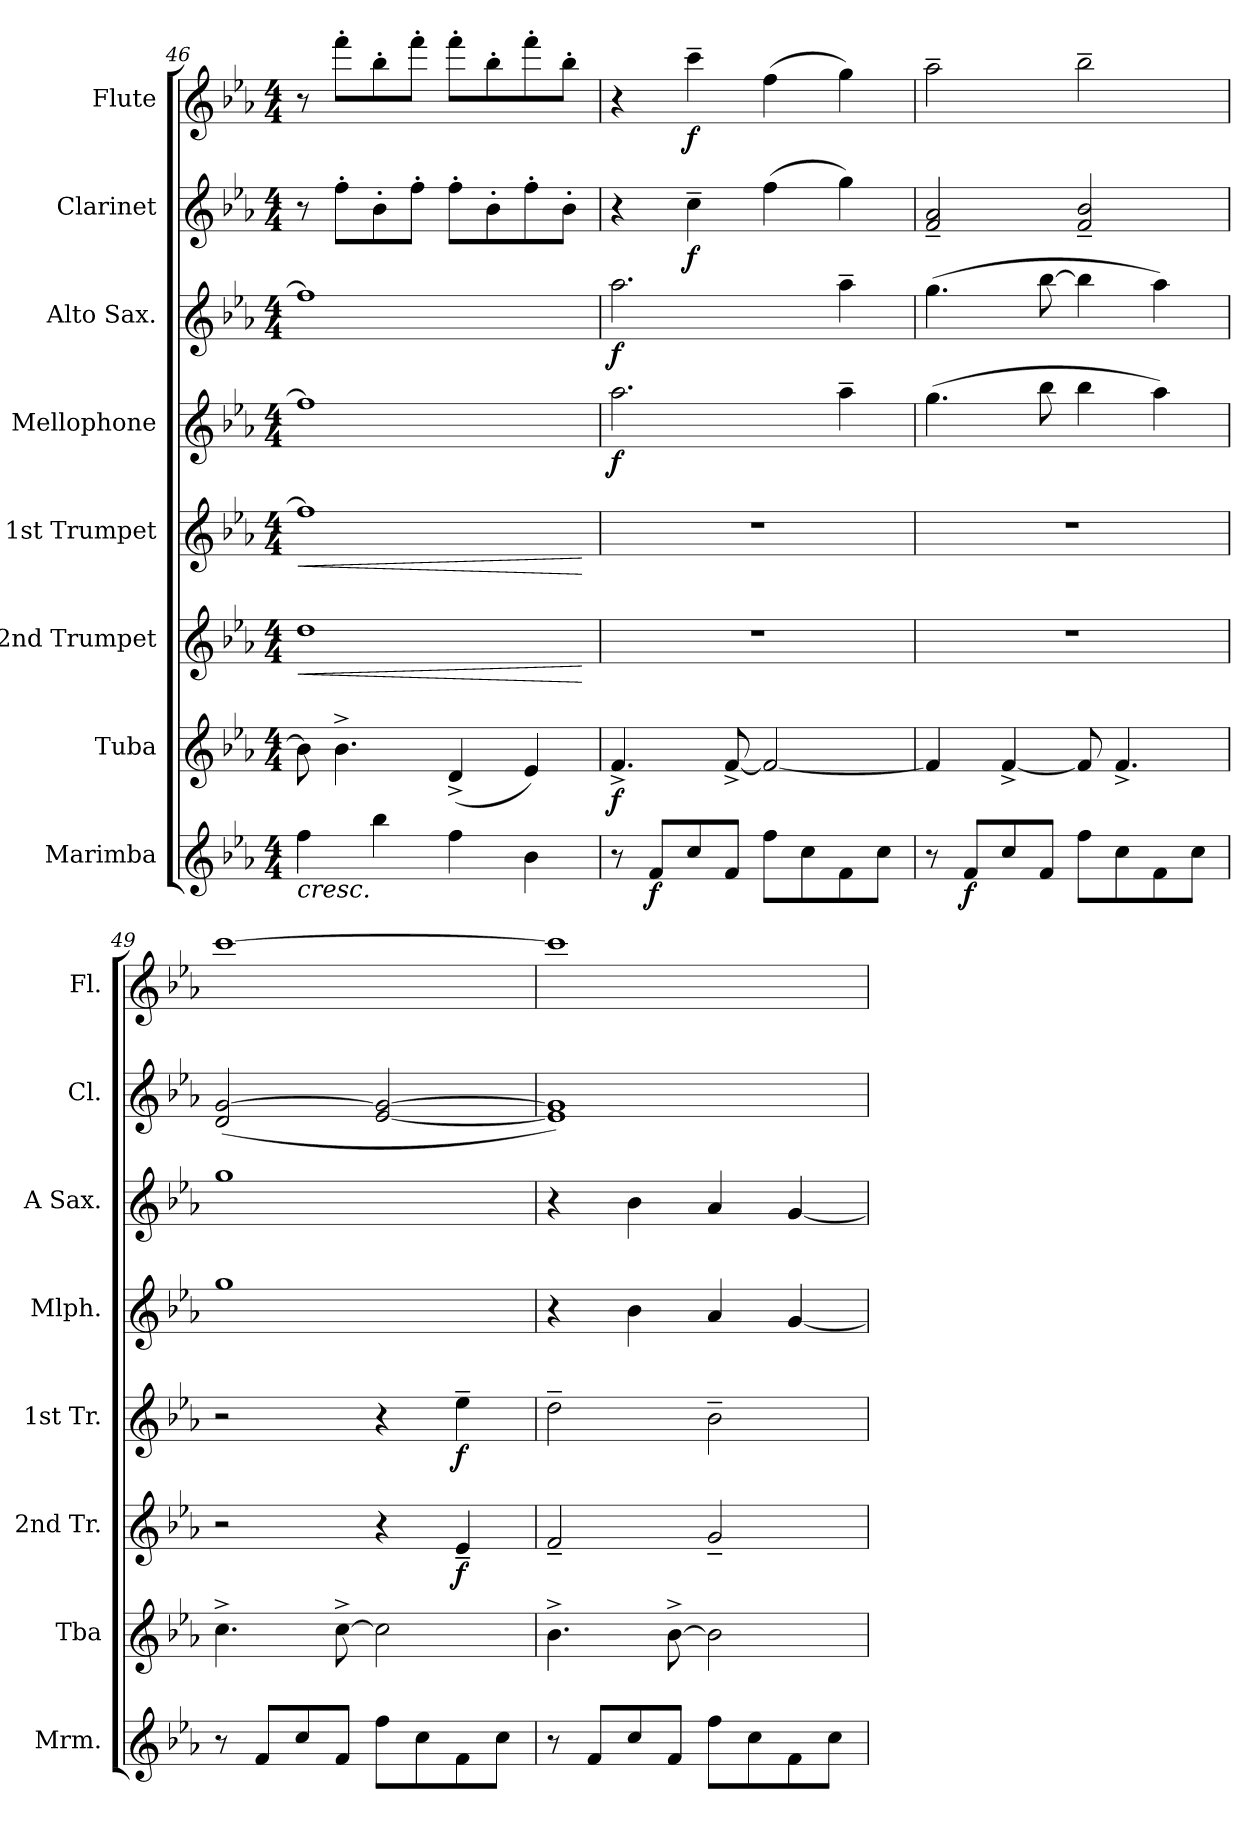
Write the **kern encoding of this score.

**kern	**dynam	**kern	**dynam	**kern	**dynam	**kern	**dynam	**kern	**dynam	**kern	**dynam	**kern	**dynam	**kern	**dynam
*part8	*part8	*part7	*part7	*part6	*part6	*part5	*part5	*part4	*part4	*part3	*part3	*part2	*part2	*part1	*part1
*staff8	*staff8	*staff7	*staff7	*staff6	*staff6	*staff5	*staff5	*staff4	*staff4	*staff3	*staff3	*staff2	*staff2	*staff1	*staff1
*I"Marimba	*	*I"Tuba	*	*I"2nd Trumpet	*	*I"1st Trumpet	*	*I"Mellophone	*	*I"Alto Sax.	*	*I"Clarinet	*	*I"Flute	*
*I'Mrm.	*	*I'Tba	*	*I'2nd Tr.	*	*I'1st Tr.	*	*I'Mlph.	*	*I'A Sax.	*	*I'Cl.	*	*I'Fl.	*
*clefG2	*	*clefG2	*	*clefG2	*	*clefG2	*	*clefG2	*	*clefG2	*	*clefG2	*	*clefG2	*
*k[b-e-a-]	*	*k[b-e-a-]	*	*k[b-e-a-]	*	*k[b-e-a-]	*	*k[b-e-a-]	*	*k[b-e-a-]	*	*k[b-e-a-]	*	*k[b-e-a-]	*
*M4/4	*	*M4/4	*	*M4/4	*	*M4/4	*	*M4/4	*	*M4/4	*	*M4/4	*	*M4/4	*
=46	=46	=46	=46	=46	=46	=46	=46	=46	=46	=46	=46	=46	=46	=46	=46
!	!LO:HP:b	!	!	!	!LO:HP:b	!	!LO:HP:b	!	!	!	!	!	!	!	!
4ff\	<	8b-\]	.	1dd	<	1ff]	<	1ff]	.	1ff]	.	8r	.	8r	.
.	.	4.b-^\	.	.	.	.	.	.	.	.	.	8ff'\L	.	8fff'\L	.
4bb-\	.	.	.	.	.	.	.	.	.	.	.	8b-'\	.	8bb-'\	.
.	.	.	.	.	.	.	.	.	.	.	.	8ff'\J	.	8fff'\J	.
4ff\	.	(4d^/	.	.	.	.	.	.	.	.	.	8ff'\L	.	8fff'\L	.
.	.	.	.	.	.	.	.	.	.	.	.	8b-'\	.	8bb-'\	.
4b-\	.	4e-/)	.	.	.	.	.	.	.	.	.	8ff'\	.	8fff'\	.
.	.	.	.	.	.	.	.	.	.	.	.	8b-'\J	.	8bb-'\J	.
.	.	.	.	.	[	.	[	.	.	.	.	.	.	.	.
!!LO:PB:g=z
=47	=47	=47	=47	=47	=47	=47	=47	=47	=47	=47	=47	=47	=47	=47	=47
!	!	!	!LO:DY:b	!	!	!	!	!	!LO:DY:b	!	!LO:DY:b	!	!	!	!
8r	.	4.f^/	f	1r	.	1r	.	2.aa-\	f	2.aa-\	f	4r	.	4r	.
!	!LO:DY:b	!	!	!	!	!	!	!	!	!	!	!	!	!	!
8f/L	f	.	.	.	.	.	.	.	.	.	.	.	.	.	.
!	!	!	!	!	!	!	!	!	!	!	!	!	!LO:DY:b	!	!LO:DY:b
8cc/	.	.	.	.	.	.	.	.	.	.	.	4cc~\	f	4ccc~\	f
8f/J	.	[8f^/	.	.	.	.	.	.	.	.	.	.	.	.	.
8ff\L	.	2f/_	.	.	.	.	.	.	.	.	.	(4ff\	.	(4ff\	.
8cc\	.	.	.	.	.	.	.	.	.	.	.	.	.	.	.
8f\	.	.	.	.	.	.	.	4aa-~\	.	4aa-~\	.	4gg\)	.	4gg\)	.
8cc\J	.	.	.	.	.	.	.	.	.	.	.	.	.	.	.
.	[	.	.	.	.	.	.	.	.	.	.	.	.	.	.
=48	=48	=48	=48	=48	=48	=48	=48	=48	=48	=48	=48	=48	=48	=48	=48
8r	.	4f/]	.	1r	.	1r	.	(4.gg\	.	(4.gg\	.	2f/~ 2a-/~	.	2aa-~\	.
!	!LO:DY:b	!	!	!	!	!	!	!	!	!	!	!	!	!	!
8f/L	f	.	.	.	.	.	.	.	.	.	.	.	.	.	.
8cc/	.	[4f^/	.	.	.	.	.	.	.	.	.	.	.	.	.
8f/J	.	.	.	.	.	.	.	8bb-\	.	[8bb-\	.	.	.	.	.
8ff\L	.	8f/]	.	.	.	.	.	4bb-\	.	4bb-\]	.	2f/~ 2b-/~	.	2bb-~\	.
8cc\	.	4.f^/	.	.	.	.	.	.	.	.	.	.	.	.	.
8f\	.	.	.	.	.	.	.	4aa-\)	.	4aa-\)	.	.	.	.	.
8cc\J	.	.	.	.	.	.	.	.	.	.	.	.	.	.	.
=49	=49	=49	=49	=49	=49	=49	=49	=49	=49	=49	=49	=49	=49	=49	=49
8r	.	4.cc^\	.	2r	.	2r	.	1gg	.	1gg	.	(2d/ [2g/	.	[1ccc	.
8f/L	.	.	.	.	.	.	.	.	.	.	.	.	.	.	.
8cc/	.	.	.	.	.	.	.	.	.	.	.	.	.	.	.
8f/J	.	[8cc^\	.	.	.	.	.	.	.	.	.	.	.	.	.
8ff\L	.	2cc\]	.	4r	.	4r	.	.	.	.	.	[2e-/ 2g/_	.	.	.
8cc\	.	.	.	.	.	.	.	.	.	.	.	.	.	.	.
!	!	!	!	!	!LO:DY:b	!	!LO:DY:b	!	!	!	!	!	!	!	!
8f\	.	.	.	4e-~/	f	4ee-~\	f	.	.	.	.	.	.	.	.
8cc\J	.	.	.	.	.	.	.	.	.	.	.	.	.	.	.
=50	=50	=50	=50	=50	=50	=50	=50	=50	=50	=50	=50	=50	=50	=50	=50
8r	.	4.b-^\	.	2f~/	.	2dd~\	.	4r	.	4r	.	1e-] 1g])	.	1ccc]	.
8f/L	.	.	.	.	.	.	.	.	.	.	.	.	.	.	.
8cc/	.	.	.	.	.	.	.	4b-\	.	4b-\	.	.	.	.	.
8f/J	.	[8b-^\	.	.	.	.	.	.	.	.	.	.	.	.	.
8ff\L	.	2b-\]	.	2g~/	.	2b-~\	.	4a-/	.	4a-/	.	.	.	.	.
8cc\	.	.	.	.	.	.	.	.	.	.	.	.	.	.	.
8f\	.	.	.	.	.	.	.	[4g/	.	[4g/	.	.	.	.	.
8cc\J	.	.	.	.	.	.	.	.	.	.	.	.	.	.	.
=	=	=	=	=	=	=	=	=	=	=	=	=	=	=	=
*-	*-	*-	*-	*-	*-	*-	*-	*-	*-	*-	*-	*-	*-	*-	*-
